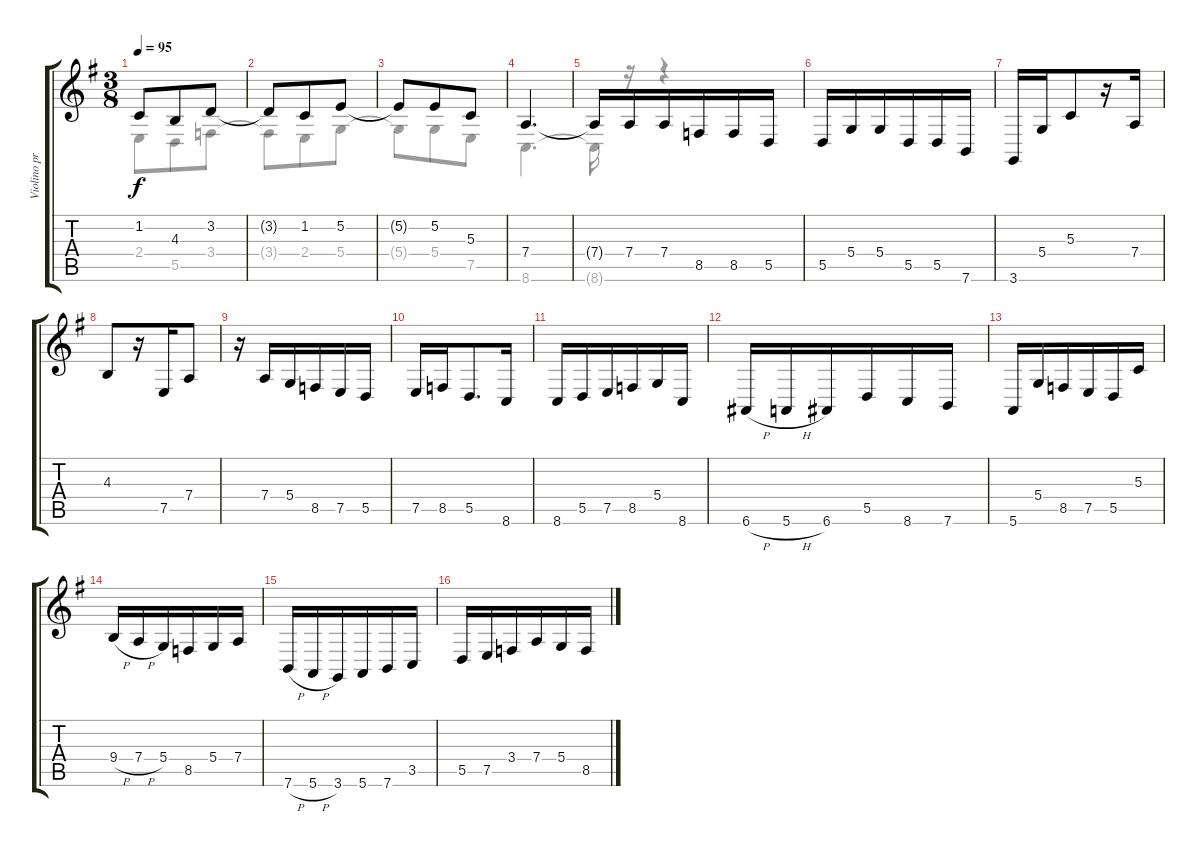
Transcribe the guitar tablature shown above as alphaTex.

\track ("Violino principale" "Violino pr") {instrument violin}
\staff {score tabs}
\tuning (E4 B3 G3 D3 A2 E2) {hide}
\voice
\ts (3 8)
\tempo 95
\clef g2
\ks g
1.2{t}.8{dy f} 4.3.8 3.2.8 |
3.2{t}.8 1.2.8 5.2.8 |
5.2{t}.8 5.2.8 5.3.8 |
7.4.4{d} |
7.4{t}.16 7.4.16{beam merge} 7.4.16 8.5.16{beam merge} 8.5.16 5.5.16 |
5.5.16 5.4.16{beam merge} 5.4.16 5.5.16{beam merge} 5.5.16 7.6.16 |
3.6.16 5.4.16{beam merge} 5.3.8 r.16 7.4.16 |
4.3.8 r.16 7.5.16{beam merge} 7.4.8 |
r.16 7.4.16{beam merge} 5.4.16 8.5.16{beam merge} 7.5.16 5.5.16 |
7.5.16 8.5.16 5.5.8{d beam merge} 8.6.16 |
8.6.16 5.5.16{beam merge} 7.5.16 8.5.16{beam merge} 5.4.16 8.6.16 |
6.6{h}.16 5.6{h}.16{beam merge} 6.6.16 5.5.16{beam merge} 8.6.16 7.6.16 |
5.6.16 5.4.16{beam merge} 8.5.16 7.5.16{beam merge} 5.5.16 5.3.16 |
9.4{h}.16 7.4{h}.16{beam merge} 5.4.16 8.5.16{beam merge} 5.4.16 7.4.16 |
7.6{h}.16 5.6{h}.16{beam merge} 3.6.16 5.6.16{beam merge} 7.6.16 3.5.16 |
5.5.16 7.5.16{beam merge} 3.4.16 7.4.16{beam merge} 5.4.16 8.5.16
\voice
\clef g2
\ottava regular
\simile none
\ks g
2.4{t}.8{dy f} 5.5.8 3.4.8 |
3.4{t}.8 2.4.8 5.4.8 |
5.4{t}.8 5.4.8 7.5.8 |
8.6.4{d} |
8.6{t}.16 r.16 r.4 |
|
|
|
|
|
|
|
|
|
|
